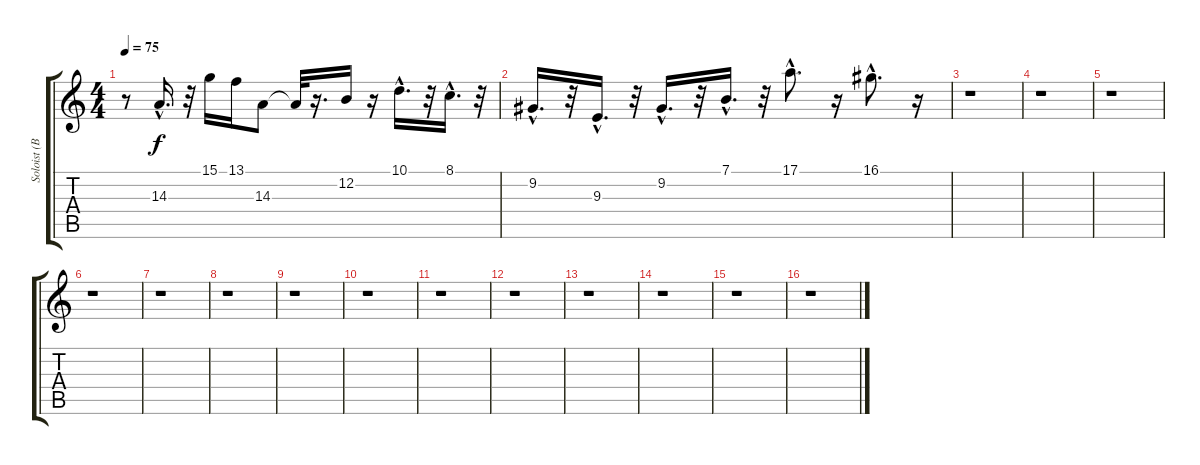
\track ("Soloist (BB)" "Soloist (B") {instrument pad5bowed}
\staff {score tabs}
\tuning (E4 B3 G3 D3 A2 E2) {hide}
\ts (4 4)
\tempo 75
\clef g2
\ks c
r.8{dy f} 14.3{hac}.16{d} r.32 15.1.16 13.1.16 14.3.8 14.3{t}.32 r.16{d} 12.2.16 r.16 10.1{hac}.16{d} r.32 8.1{hac}.16{d} r.32 |
9.2{hac}.16{d} r.32 9.3{hac}.16{d} r.32 9.2{hac}.16{d} r.32 7.1{hac}.16{d} r.32 17.1{hac}.8{d} r.16 16.1{hac}.8{d} r.16 |
r.1 |
r.1 |
r.1 |
r.1 |
r.1 |
r.1 |
r.1 |
r.1 |
r.1 |
r.1 |
r.1 |
r.1 |
r.1 |
r.1
